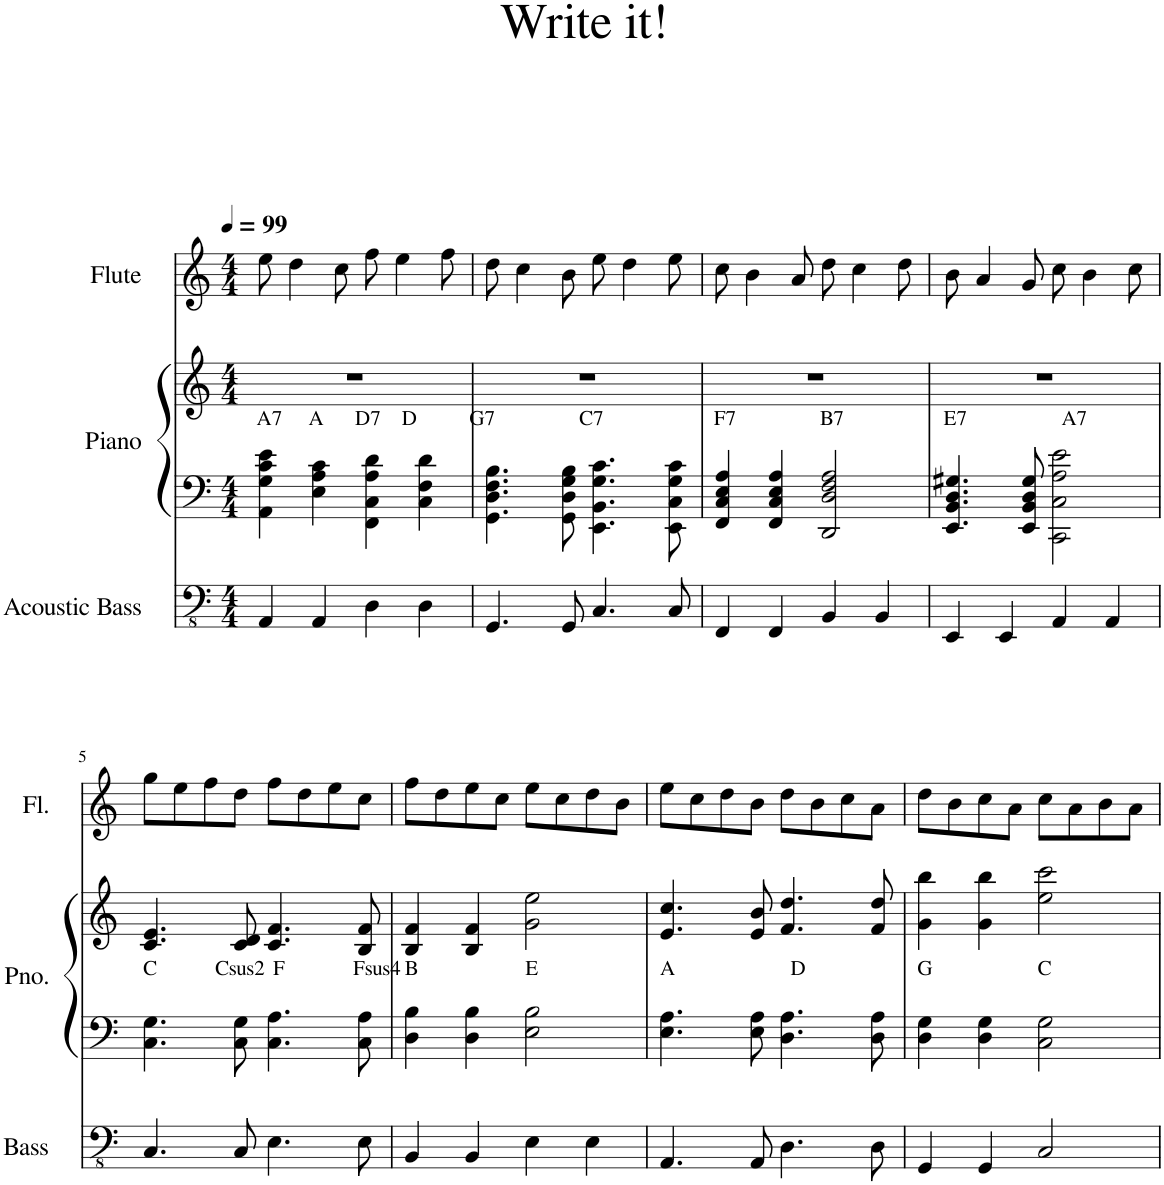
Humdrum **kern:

**kern	**kern	**kern	**kern
*part3	*part2	*part2	*part1
*staff4	*staff3	*staff2	*staff1
*I"Acoustic Bass	*I"Piano	*	*I"Flute
*I'Bass	*I'Pno.	*	*I'Fl.
*clefFv4	*clefF4	*clefG2	*clefG2
*k[]	*k[]	*k[]	*k[]
*M4/4	*M4/4	*M4/4	*M4/4
*MM99	*MM99	*MM99	*MM99
=1	=1	=1	=1
!	!LO:TX:a:t=A7     A      D7    D          G7                C7                     F7                B7                   E7                  A7	!	!
4AAA/	4AA\ 4G\ 4c\ 4e\	1r	8ee\
.	.	.	4dd\
4AAA/	4E\ 4A\ 4c\	.	.
.	.	.	8cc\
4DD\	4FF\ 4C\ 4A\ 4d\	.	8ff\
.	.	.	4ee\
4DD\	4C\ 4F\ 4d\	.	.
.	.	.	8ff\
=2	=2	=2	=2
4.GGG/	4.GG\ 4.D\ 4.F\ 4.B\	1r	8dd\
.	.	.	4cc\
8GGG/	8GG\ 8D\ 8G\ 8B\	.	8b\
4.CC/	4.EE\ 4.BB\ 4.G\ 4.c\	.	8ee\
.	.	.	4dd\
8CC/	8EE\ 8C\ 8G\ 8c\	.	8ee\
=3	=3	=3	=3
4FFF/	4FF/ 4C/ 4E/ 4A/	1r	8cc\
.	.	.	4b\
4FFF/	4FF/ 4C/ 4E/ 4A/	.	.
.	.	.	8a/
4BBB/	2DD/ 2D/ 2F/ 2A/	.	8dd\
.	.	.	4cc\
4BBB/	.	.	.
.	.	.	8dd\
=4	=4	=4	=4
4EEE/	4.EE/ 4.BB/ 4.D/ 4.G#X/	1r	8b\
.	.	.	4a/
4EEE/	.	.	.
.	8EE/ 8BB/ 8D/ 8G#/	.	8g/
4AAA/	2CC\ 2C\ 2A\ 2e\	.	8cc\
.	.	.	4b\
4AAA/	.	.	.
.	.	.	8cc\
!!LO:LB:g=z
=5	=5	=5	=5
!	!LO:TX:a:t=C           Csus2	!	!
4.CC/	4.C\ 4.G\	4.c/ 4.e/	8gg\L
.	.	.	8ee\
.	.	.	8ff\
8CC/	8C\ 8G\	8c/ 8d/	8dd\J
!	!LO:TX:a:t=F             Fsus4	!	!
4.EE\	4.C\ 4.A\	4.c/ 4.f/	8ff\L
.	.	.	8dd\
.	.	.	8ee\
8EE\	8C\ 8A\	8B/ 8f/	8cc\J
=6	=6	=6	=6
!	!LO:TX:a:t=B	!	!
4BBB/	4D\ 4B\	4B/ 4f/	8ff\L
.	.	.	8dd\
4BBB/	4D\ 4B\	4B/ 4f/	8ee\
.	.	.	8cc\J
!	!LO:TX:a:t=E	!	!
4EE\	2E\ 2B\	2g\ 2ee\	8ee\L
.	.	.	8cc\
4EE\	.	.	8dd\
.	.	.	8b\J
=7	=7	=7	=7
!	!LO:TX:a:t=A                      D	!	!
4.AAA/	4.E\ 4.A\	4.e/ 4.cc/	8ee\L
.	.	.	8cc\
.	.	.	8dd\
8AAA/	8E\ 8A\	8e/ 8b/	8b\J
4.DD\	4.D\ 4.A\	4.f/ 4.dd/	8dd\L
.	.	.	8b\
.	.	.	8cc\
8DD\	8D\ 8A\	8f/ 8dd/	8a\J
=8	=8	=8	=8
!	!LO:TX:a:t=G                    C	!	!
4GGG/	4D\ 4G\	4g\ 4bb\	8dd\L
.	.	.	8b\
4GGG/	4D\ 4G\	4g\ 4bb\	8cc\
.	.	.	8a\J
2CC/	2C\ 2G\	2ee\ 2ccc\	8cc\L
.	.	.	8a\
.	.	.	8b\
.	.	.	8a\J
=	=	=	=
*-	*-	*-	*-
